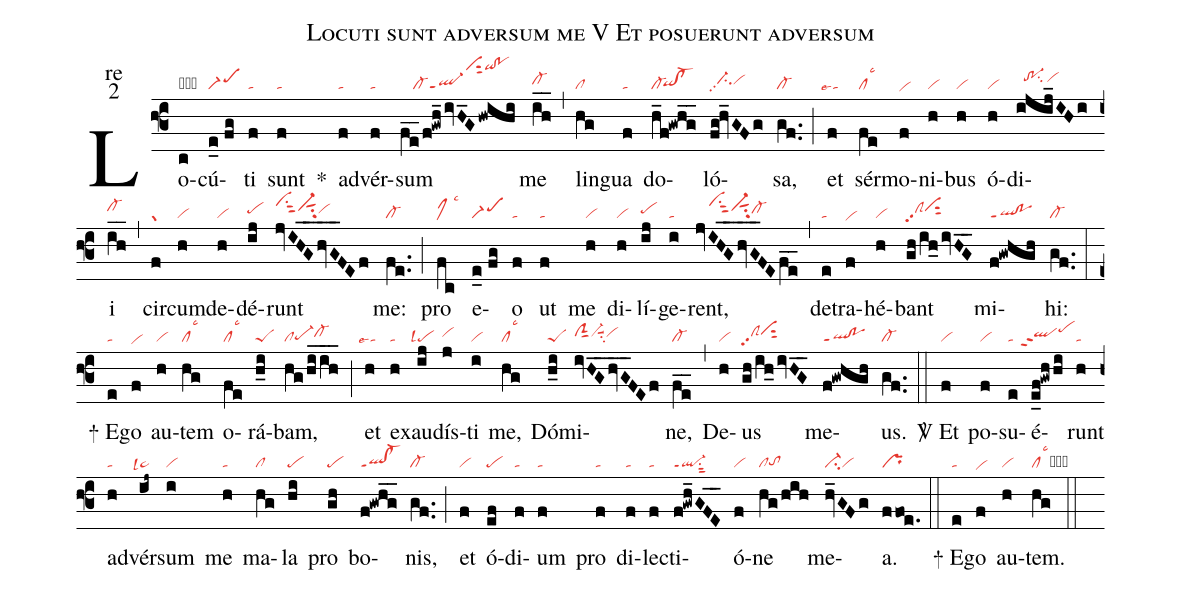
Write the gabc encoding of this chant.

name:Locuti sunt adversum me V Et posuerunt adversum;
office-part:re;
mode:2;
nabc-lines:1;
%%
(f3) Lo(c|obta)cú(e_0//fg|scM1)ti(f|ta) sunt(f|ta) <sp>*</sp>() ad(f|ta)vér(f|ta)sum(fe__/f!gwh_/ivH_G/hwihi|////cl-ql-ppt1ciS1hnqihn!pohn) me(ih__|cl-hh) (,) lin(hg|cl)gua(f|ta) do(h_f!gwhg__|cl-`qihg!cl-hg)ló(fg!hv_GFg|//ci-hhpp2vihh)sa,(gf..|cl-) (;) et(f|``talse4) sér(fe|cllsc3)mo(f|vihe)ni(h|vi)bus(h|vi) ó(h|vi)di(ijij_IHi|//tr-1hisu2vihi)i(ih__|cl-hi) (,) cir(f|gr)cum(h|vi)de(h|vi)dé(ij|pehh)runt(jvIHG__hvG__FEf|vihksu1sut2vi-hisut1su2vihh) me:(fe..|cl-) (;) pro(fc|clMhjlsc3) e(e_0//fg|scM1)o(f|ta) ut(f|ta) me(h|vi) di(h|vi)lí(ij|pehh)ge(i|ta)rent,(jvIHG__hvG__FEfe__|////vihksu1sut2vi-hisut1su2cl-hh) (,) de(e|ta)tra(f|vihe)hé(h|vi)bant(gh/ih_/ivHG__|clShhpp2ciS1hi) mi(f!gwhgh|ql!poppt1)hi:(gf..|cl-) (:)
<sp>+</sp> E(e|ta)go(f|vihe) au(h|vi)tem(hg|cllsc3) o(fe|cllsc3)rá(h_i|peS)bam,(hg/hi_ih__|clpe-hgcl-hh) (;) et(h|``talse4) e(h|ta)xau(ij|``pelsl4)dís(j|vihh)ti(i|vi) me,(hg|cllsc3) Dó(h_i|peS)mi(ivHG__hvG__FEf|clShhsut1vi-hhsuu1su2vihh)ne,(fe__|cl-) (,) De(h|vi)us(gh/ih_/ivHG__|clShhpp2ciS1hi) me(f!gwhgh|ql!poppt1)us.(gf..|cl-) (::)

<sp>V/</sp> Et(f|vi) po(f|vi)su(e|ta)é(e_f!gwhhi|```qlhhppt2pehj)runt(h|ta) ad(h|ta)vér(ij~|``ta>lsl4)sum(i|vi) me(h|ta) ma(hg|cl)la(hi|pe) pro(gh|pe) bo(f!gwhg__|ql!cl-ppt1)nis,(gf..|cl-) (;) et(f|vi) ó(ef|pe)di(f|ta)um(f|ta) pro(f|ta) di(f|ta)lec(f|ta)ti(f!gwh_GFE__|ql-ppt1su1sut2)ó(f|vi)ne(hg/hih|cltohg) me(hv_GFg|ci-vi)a.(ffoe.|pr) (::)
<sp>+</sp> E(e|ta)go(f|vihe) au(h|vi)tem.(hg|cllsc3cb) (::)
